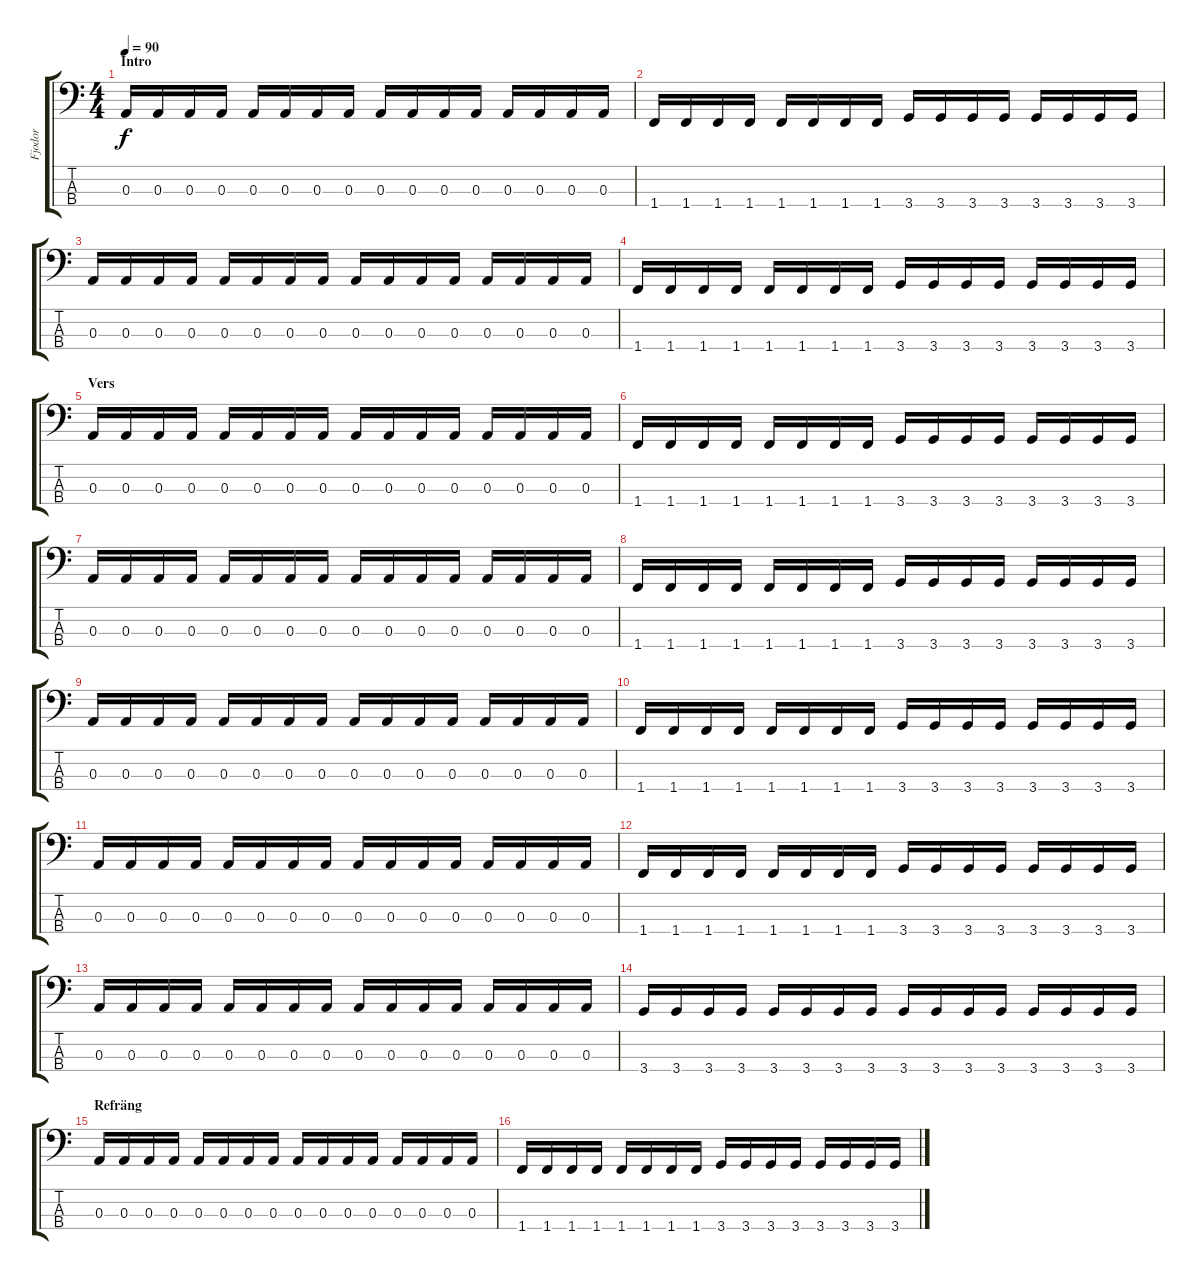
\track ("Fjodor" "Fjodor") {instrument electricbassfinger}
\staff {score tabs}
\tuning (G2 D2 A1 E1) {hide}
\ts (4 4)
\section ("" "Intro")
\tempo 90
\clef f4
\ks c
0.3.16{dy f instrument electricbassfinger} 0.3.16 0.3.16 0.3.16 0.3.16 0.3.16 0.3.16 0.3.16 0.3.16 0.3.16 0.3.16 0.3.16 0.3.16 0.3.16 0.3.16 0.3.16 |
1.4.16 1.4.16 1.4.16 1.4.16 1.4.16 1.4.16 1.4.16 1.4.16 3.4.16 3.4.16 3.4.16 3.4.16 3.4.16 3.4.16 3.4.16 3.4.16 |
0.3.16 0.3.16 0.3.16 0.3.16 0.3.16 0.3.16 0.3.16 0.3.16 0.3.16 0.3.16 0.3.16 0.3.16 0.3.16 0.3.16 0.3.16 0.3.16 |
1.4.16 1.4.16 1.4.16 1.4.16 1.4.16 1.4.16 1.4.16 1.4.16 3.4.16 3.4.16 3.4.16 3.4.16 3.4.16 3.4.16 3.4.16 3.4.16 |
\section ("" "Vers")
0.3.16 0.3.16 0.3.16 0.3.16 0.3.16 0.3.16 0.3.16 0.3.16 0.3.16 0.3.16 0.3.16 0.3.16 0.3.16 0.3.16 0.3.16 0.3.16 |
1.4.16 1.4.16 1.4.16 1.4.16 1.4.16 1.4.16 1.4.16 1.4.16 3.4.16 3.4.16 3.4.16 3.4.16 3.4.16 3.4.16 3.4.16 3.4.16 |
0.3.16 0.3.16 0.3.16 0.3.16 0.3.16 0.3.16 0.3.16 0.3.16 0.3.16 0.3.16 0.3.16 0.3.16 0.3.16 0.3.16 0.3.16 0.3.16 |
1.4.16 1.4.16 1.4.16 1.4.16 1.4.16 1.4.16 1.4.16 1.4.16 3.4.16 3.4.16 3.4.16 3.4.16 3.4.16 3.4.16 3.4.16 3.4.16 |
0.3.16 0.3.16 0.3.16 0.3.16 0.3.16 0.3.16 0.3.16 0.3.16 0.3.16 0.3.16 0.3.16 0.3.16 0.3.16 0.3.16 0.3.16 0.3.16 |
1.4.16 1.4.16 1.4.16 1.4.16 1.4.16 1.4.16 1.4.16 1.4.16 3.4.16 3.4.16 3.4.16 3.4.16 3.4.16 3.4.16 3.4.16 3.4.16 |
0.3.16 0.3.16 0.3.16 0.3.16 0.3.16 0.3.16 0.3.16 0.3.16 0.3.16 0.3.16 0.3.16 0.3.16 0.3.16 0.3.16 0.3.16 0.3.16 |
1.4.16 1.4.16 1.4.16 1.4.16 1.4.16 1.4.16 1.4.16 1.4.16 3.4.16 3.4.16 3.4.16 3.4.16 3.4.16 3.4.16 3.4.16 3.4.16 |
0.3.16 0.3.16 0.3.16 0.3.16 0.3.16 0.3.16 0.3.16 0.3.16 0.3.16 0.3.16 0.3.16 0.3.16 0.3.16 0.3.16 0.3.16 0.3.16 |
3.4.16 3.4.16 3.4.16 3.4.16 3.4.16 3.4.16 3.4.16 3.4.16 3.4.16 3.4.16 3.4.16 3.4.16 3.4.16 3.4.16 3.4.16 3.4.16 |
\section ("" "Refräng")
0.3.16 0.3.16 0.3.16 0.3.16 0.3.16 0.3.16 0.3.16 0.3.16 0.3.16 0.3.16 0.3.16 0.3.16 0.3.16 0.3.16 0.3.16 0.3.16 |
1.4.16 1.4.16 1.4.16 1.4.16 1.4.16 1.4.16 1.4.16 1.4.16 3.4.16 3.4.16 3.4.16 3.4.16 3.4.16 3.4.16 3.4.16 3.4.16
